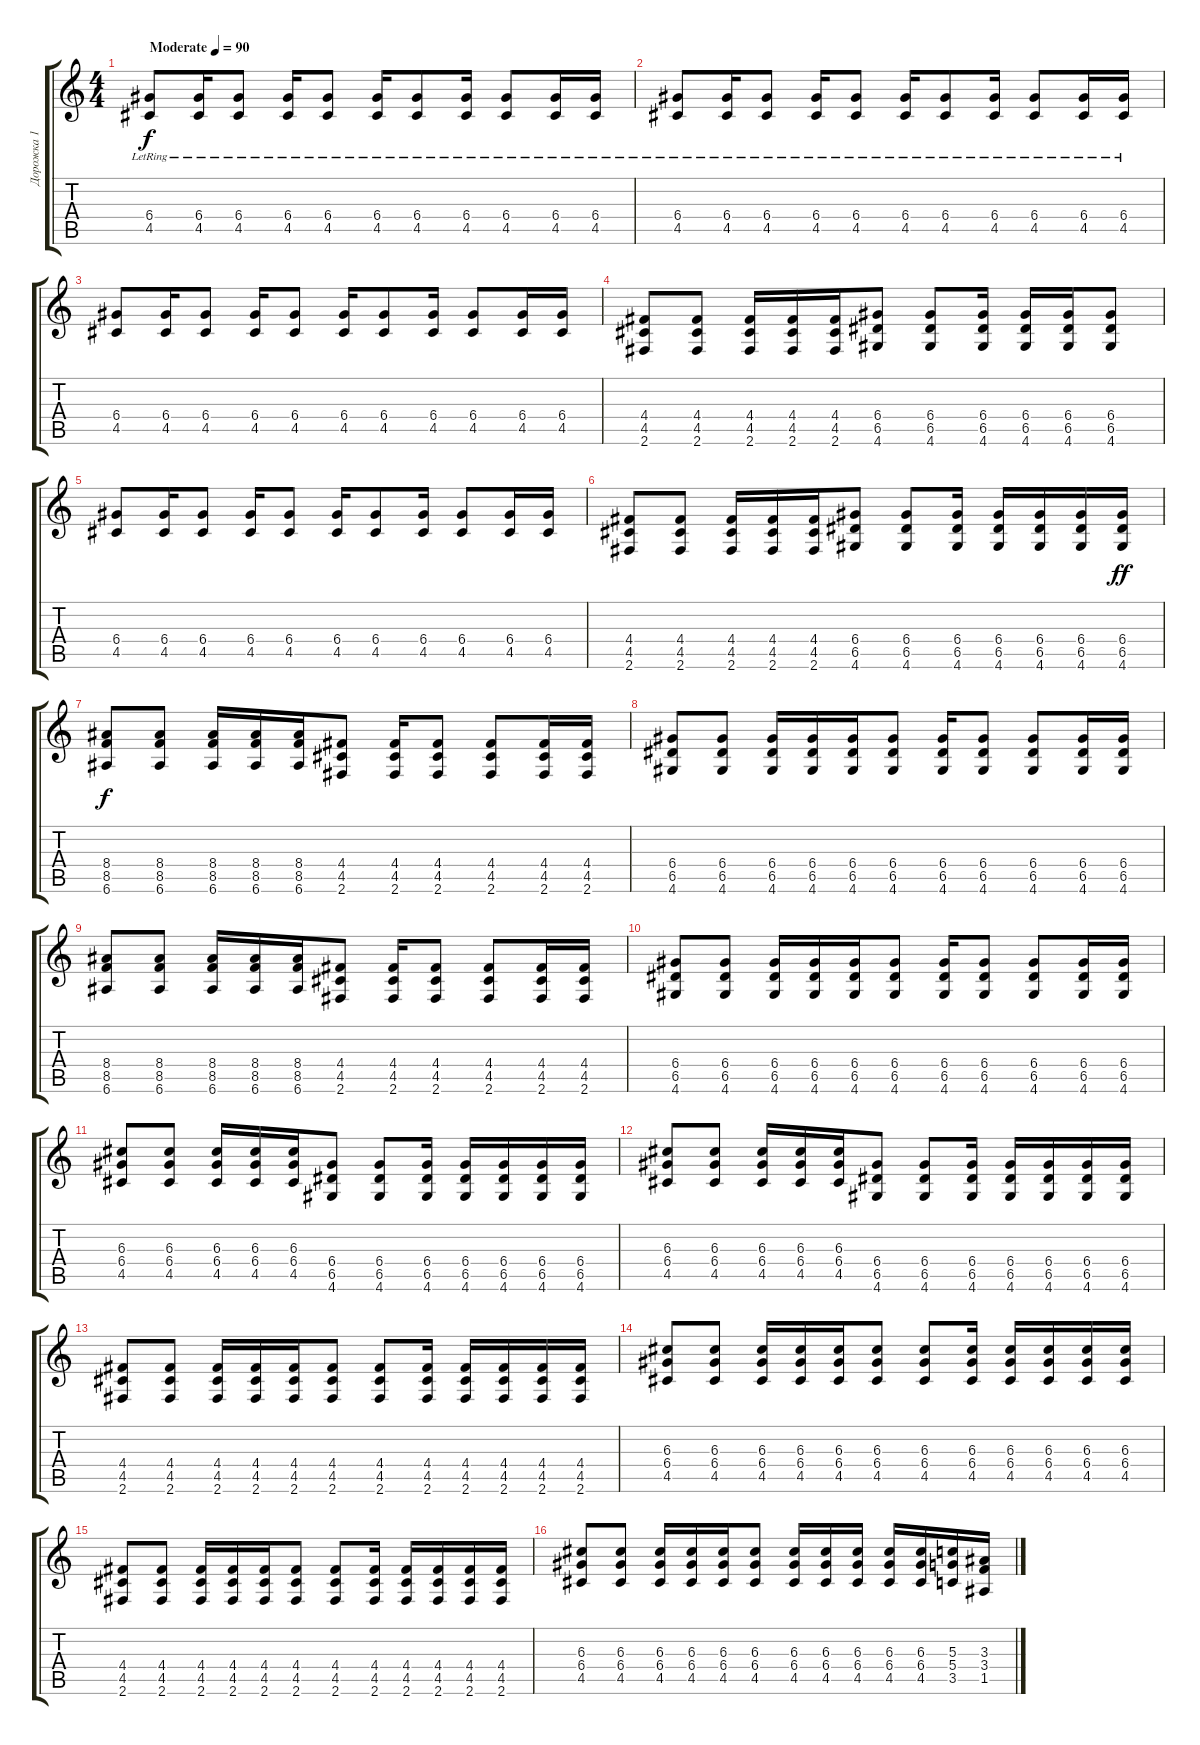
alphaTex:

\track ("Дорожка 1" "Дорожка 1") {instrument distortionguitar}
\staff {score tabs}
\tuning (E4 B3 G3 D3 A2 E2) {hide}
\ts (4 4)
\tempo (90 "Moderate")
\clef g2
\ks c
(6.4{lr} 4.5{lr}).8{dy f instrument distortionguitar} (6.4{lr} 4.5{lr}).16 (6.4{lr} 4.5{lr}).8 (6.4{lr} 4.5{lr}).16 (6.4{lr} 4.5{lr}).8 (6.4{lr} 4.5{lr}).16 (6.4{lr} 4.5{lr}).8 (6.4{lr} 4.5{lr}).16 (6.4{lr} 4.5{lr}).8 (6.4{lr} 4.5{lr}).16 (6.4{lr} 4.5{lr}).16 |
(6.4{lr} 4.5{lr}).8 (6.4{lr} 4.5{lr}).16 (6.4{lr} 4.5{lr}).8 (6.4{lr} 4.5{lr}).16 (6.4{lr} 4.5{lr}).8 (6.4{lr} 4.5{lr}).16 (6.4{lr} 4.5{lr}).8 (6.4{lr} 4.5{lr}).16 (6.4{lr} 4.5{lr}).8 (6.4{lr} 4.5{lr}).16 (6.4{lr} 4.5{lr}).16 |
(6.4 4.5).8 (6.4 4.5).16 (6.4 4.5).8 (6.4 4.5).16 (6.4 4.5).8 (6.4 4.5).16 (6.4 4.5).8 (6.4 4.5).16 (6.4 4.5).8 (6.4 4.5).16 (6.4 4.5).16 |
(4.4 4.5 2.6).8 (4.4 4.5 2.6).8 (4.4 4.5 2.6).16 (4.4 4.5 2.6).16 (4.4 4.5 2.6).16 (6.4 6.5 4.6).8 (6.4 6.5 4.6).8 (6.4 6.5 4.6).16 (6.4 6.5 4.6).16 (6.4 6.5 4.6).16 (6.4 6.5 4.6).8 |
(6.4 4.5).8 (6.4 4.5).16 (6.4 4.5).8 (6.4 4.5).16 (6.4 4.5).8 (6.4 4.5).16 (6.4 4.5).8 (6.4 4.5).16 (6.4 4.5).8 (6.4 4.5).16 (6.4 4.5).16 |
(4.4 4.5 2.6).8 (4.4 4.5 2.6).8 (4.4 4.5 2.6).16 (4.4 4.5 2.6).16 (4.4 4.5 2.6).16 (6.4 6.5 4.6).8 (6.4 6.5 4.6).8 (6.4 6.5 4.6).16 (6.4 6.5 4.6).16 (6.4 6.5 4.6).16 (6.4 6.5 4.6).16 (6.4 6.5 4.6).16{dy ff} |
(8.4 8.5 6.6).8{dy f} (8.4 8.5 6.6).8 (8.4 8.5 6.6).16 (8.4 8.5 6.6).16 (8.4 8.5 6.6).16 (4.4 4.5 2.6).8 (4.4 4.5 2.6).16 (4.4 4.5 2.6).8 (4.4 4.5 2.6).8 (4.4 4.5 2.6).16 (4.4 4.5 2.6).16 |
(6.4 6.5 4.6).8 (6.4 6.5 4.6).8 (6.4 6.5 4.6).16 (6.4 6.5 4.6).16 (6.4 6.5 4.6).16 (6.4 6.5 4.6).8 (6.4 6.5 4.6).16 (6.4 6.5 4.6).8 (6.4 6.5 4.6).8 (6.4 6.5 4.6).16 (6.4 6.5 4.6).16 |
(8.4 8.5 6.6).8 (8.4 8.5 6.6).8 (8.4 8.5 6.6).16 (8.4 8.5 6.6).16 (8.4 8.5 6.6).16 (4.4 4.5 2.6).8 (4.4 4.5 2.6).16 (4.4 4.5 2.6).8 (4.4 4.5 2.6).8 (4.4 4.5 2.6).16 (4.4 4.5 2.6).16 |
(6.4 6.5 4.6).8 (6.4 6.5 4.6).8 (6.4 6.5 4.6).16 (6.4 6.5 4.6).16 (6.4 6.5 4.6).16 (6.4 6.5 4.6).8 (6.4 6.5 4.6).16 (6.4 6.5 4.6).8 (6.4 6.5 4.6).8 (6.4 6.5 4.6).16 (6.4 6.5 4.6).16 |
(6.3 6.4 4.5).8 (6.3 6.4 4.5).8 (6.3 6.4 4.5).16 (6.3 6.4 4.5).16 (6.3 6.4 4.5).16 (6.4 6.5 4.6).8 (6.4 6.5 4.6).8 (6.4 6.5 4.6).16 (6.4 6.5 4.6).16 (6.4 6.5 4.6).16 (6.4 6.5 4.6).16 (6.4 6.5 4.6).16 |
(6.3 6.4 4.5).8 (6.3 6.4 4.5).8 (6.3 6.4 4.5).16 (6.3 6.4 4.5).16 (6.3 6.4 4.5).16 (6.4 6.5 4.6).8 (6.4 6.5 4.6).8 (6.4 6.5 4.6).16 (6.4 6.5 4.6).16 (6.4 6.5 4.6).16 (6.4 6.5 4.6).16 (6.4 6.5 4.6).16 |
(4.4 4.5 2.6).8 (4.4 4.5 2.6).8 (4.4 4.5 2.6).16 (4.4 4.5 2.6).16 (4.4 4.5 2.6).16 (4.4 4.5 2.6).8 (4.4 4.5 2.6).8 (4.4 4.5 2.6).16 (4.4 4.5 2.6).16 (4.4 4.5 2.6).16 (4.4 4.5 2.6).16 (4.4 4.5 2.6).16 |
(6.3 6.4 4.5).8 (6.3 6.4 4.5).8 (6.3 6.4 4.5).16 (6.3 6.4 4.5).16 (6.3 6.4 4.5).16 (6.3 6.4 4.5).8 (6.3 6.4 4.5).8 (6.3 6.4 4.5).16 (6.3 6.4 4.5).16 (6.3 6.4 4.5).16 (6.3 6.4 4.5).16 (6.3 6.4 4.5).16 |
(4.4 4.5 2.6).8 (4.4 4.5 2.6).8 (4.4 4.5 2.6).16 (4.4 4.5 2.6).16 (4.4 4.5 2.6).16 (4.4 4.5 2.6).8 (4.4 4.5 2.6).8 (4.4 4.5 2.6).16 (4.4 4.5 2.6).16 (4.4 4.5 2.6).16 (4.4 4.5 2.6).16 (4.4 4.5 2.6).16 |
(6.3 6.4 4.5).8 (6.3 6.4 4.5).8 (6.3 6.4 4.5).16 (6.3 6.4 4.5).16 (6.3 6.4 4.5).16 (6.3 6.4 4.5).8 (6.3 6.4 4.5).16 (6.3 6.4 4.5).16 (6.3 6.4 4.5).16 (6.3 6.4 4.5).16 (6.3 6.4 4.5).16 (5.3 5.4 3.5).16 (3.3 3.4 1.5).16
